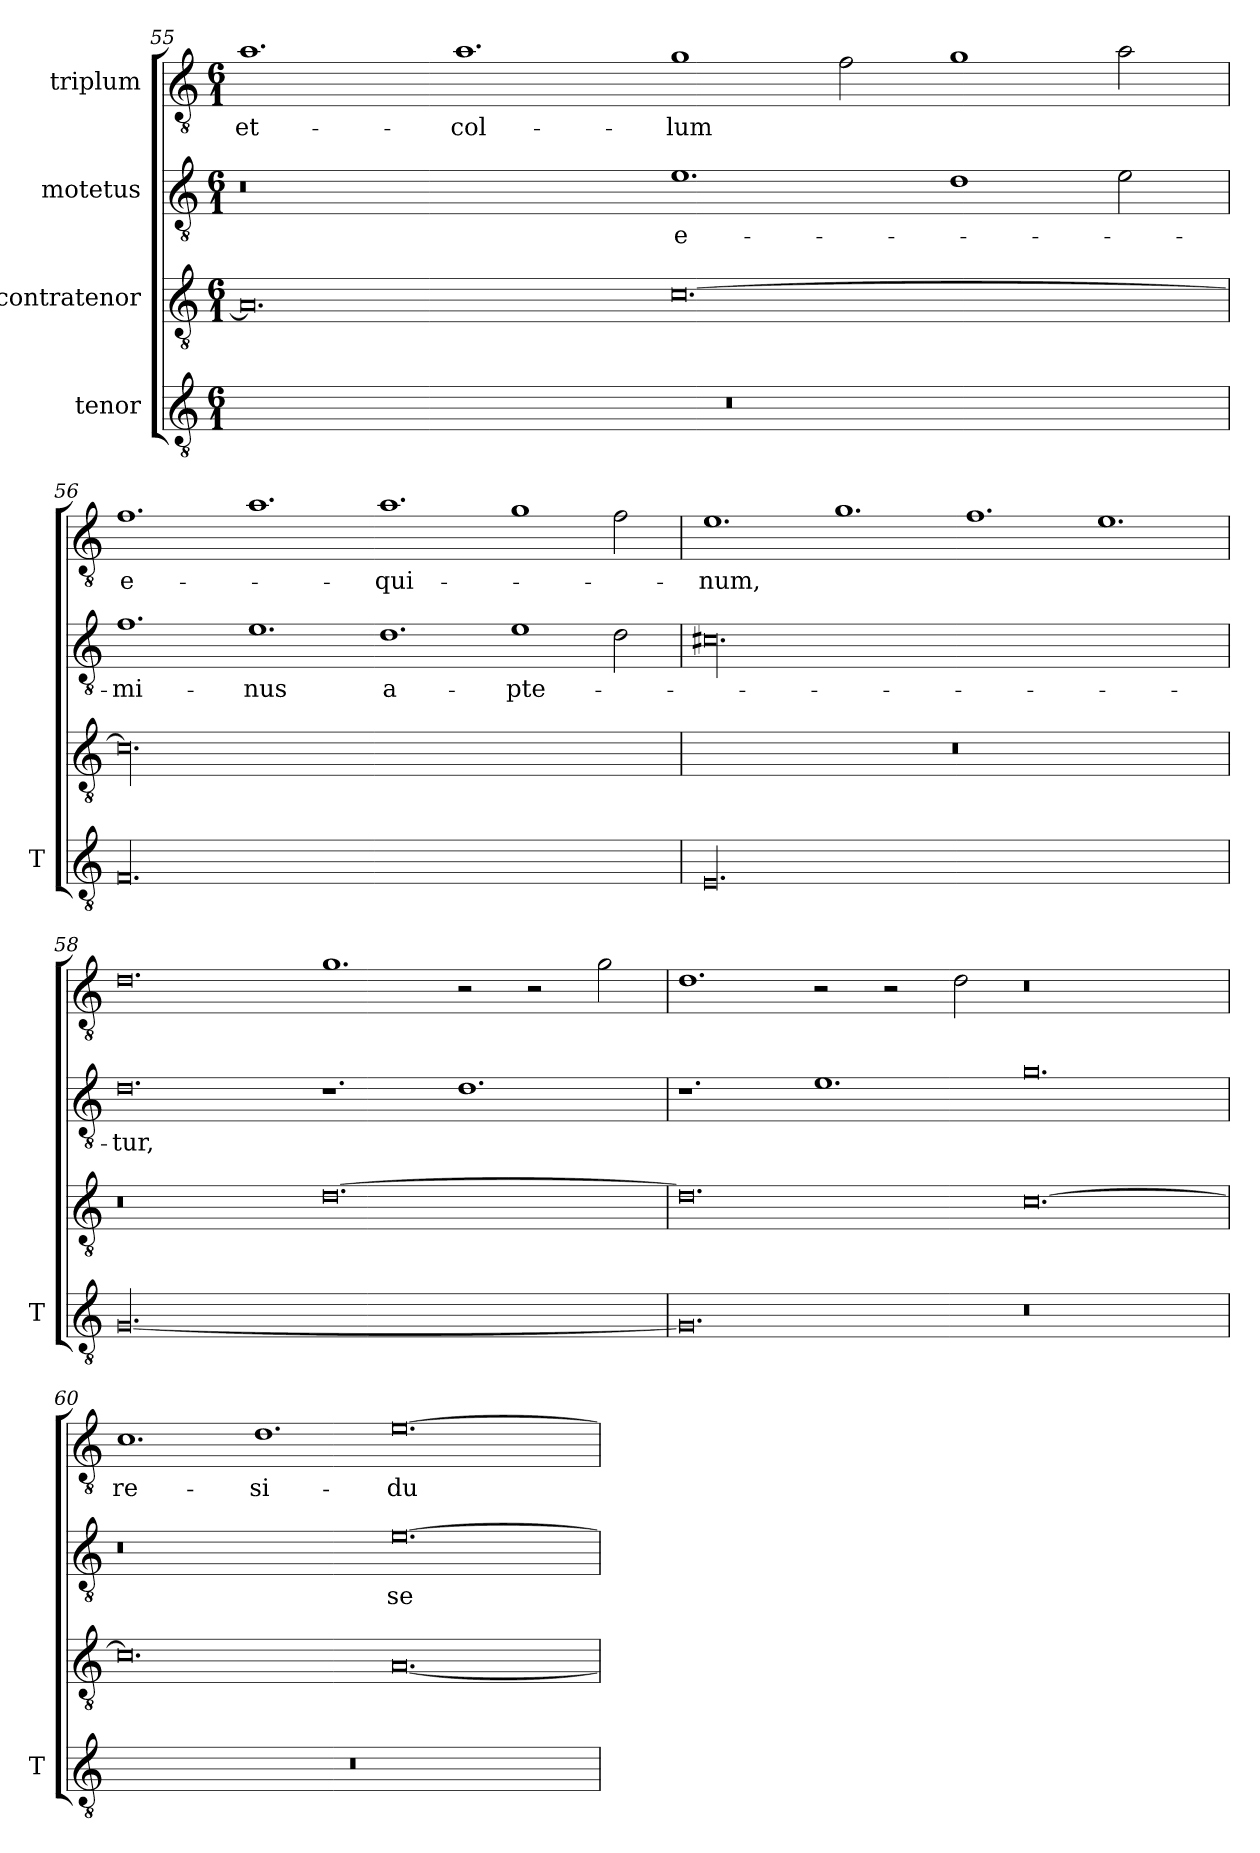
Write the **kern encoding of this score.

**kern	**kern	**kern	**text	**kern	**text
*part4	*part3	*part2	*part2	*part1	*part1
*staff4	*staff3	*staff2	*staff2	*staff1	*staff1
*I"tenor	*I"contratenor	*I"motetus	*	*I"triplum	*
*I'T	*	*	*	*	*
*clefGv2	*clefGv2	*clefGv2	*	*clefGv2	*
*k[]	*k[]	*k[]	*	*k[]	*
*C:	*C:	*C:	*	*C:	*
*M6/1	*M6/1	*M6/1	*	*M6/1	*
=55	=55	=55	=55	=55	=55
00.r	0.A/]	0.r	.	1.a\	et-
.	.	.	.	1.a\	col-
.	[0.c\	1.e\	e-	1g\	-lum
.	.	.	.	2f\	.
.	.	1d\	.	1g\	.
.	.	2e\	.	2a\	.
=56	=56	=56	=56	=56	=56
00.F/	00.c\]	1.f\	-mi-	1.f\	e-
.	.	1.e\	-nus	1.a\	.
.	.	1.d\	a-	1.a\	-qui-
.	.	1e\	-pte-	1g\	.
.	.	2d\	.	2f\	.
=57	=57	=57	=57	=57	=57
00.E/	00.r	00.c#X\	.	1.e\	-num,
.	.	.	.	1.g\	.
.	.	.	.	1.f\	.
.	.	.	.	1.e\	.
=58	=58	=58	=58	=58	=58
[00.G/	0.r	0.d\	-tur,	0.d\	.
.	[0.d\	1.r	.	1.g\	.
.	.	1.d\	.	2r	.
.	.	.	.	2r	.
.	.	.	.	2g\	.
=59	=59	=59	=59	=59	=59
0.G/]	0.d\]	1.r	.	1.d\	.
.	.	1.e\	.	2r	.
.	.	.	.	2r	.
.	.	.	.	2d\	.
0.r	[0.c\	0.g\	.	0.r	.
=60	=60	=60	=60	=60	=60
00.r	0.c\]	0.r	.	1.c\	re-
.	.	.	.	1.d\	-si-
.	[0.A/	[0.e\	se-	[0.e\	-du-
=	=	=	=	=	=
*-	*-	*-	*-	*-	*-
